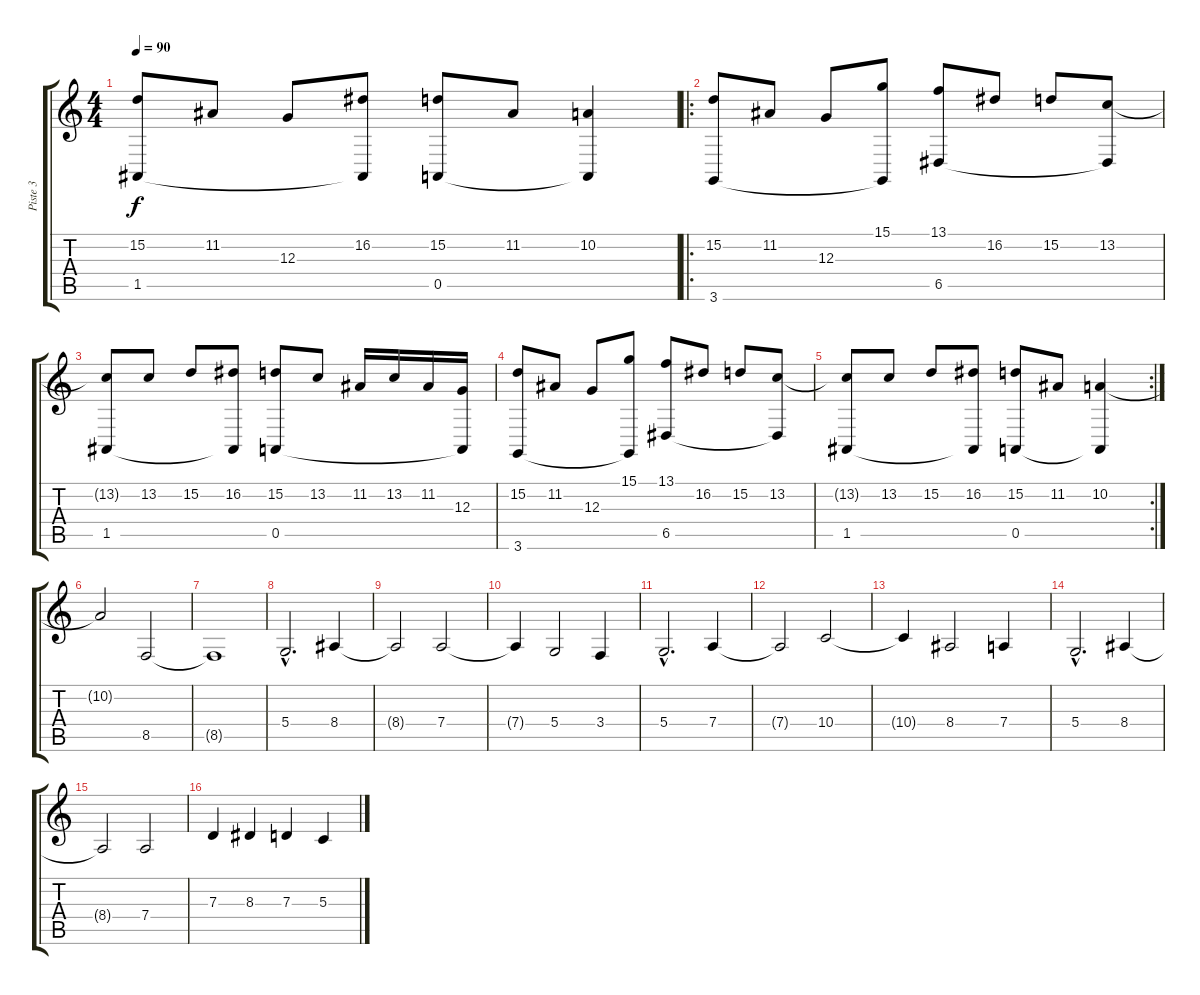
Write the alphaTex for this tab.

\track ("Piste 3" "Piste 3") {instrument pad5bowed}
\staff {score tabs}
\tuning (E4 B3 G3 D3 A2 E2) {hide}
\ts (4 4)
\tempo 90
\clef g2
\ks c
(15.2 1.5).8{dy f} 11.2.8 12.3.8 (16.2 1.5{t}).8 (15.2 0.5).8 11.2.8 (10.2 0.5{t}).4 |
\ro
(15.2 3.6).8{volume 11} 11.2.8 12.3.8 (15.1 3.6{t}).8 (13.1 6.5).8 16.2.8 15.2.8 (13.2 6.5{t}).8 |
(13.2{t} 1.5).8 13.2.8 15.2.8 (16.2 1.5{t}).8 (15.2 0.5).8 13.2.8 11.2.16 13.2.16 11.2.16 (12.3 0.5{t}).16 |
(15.2 3.6).8{volume 11} 11.2.8 12.3.8 (15.1 3.6{t}).8 (13.1 6.5).8 16.2.8 15.2.8 (13.2 6.5{t}).8 |
\rc 2
(13.2{t} 1.5).8 13.2.8 15.2.8 (16.2 1.5{t}).8 (15.2 0.5).8 11.2.8 (10.2 0.5{t}).4 |
10.2{t}.2 8.5.2 |
8.5{t}.1 |
5.4{hac}.2{d volume 8 instrument pad4choir} 8.4.4 |
8.4{t}.2 7.4.2 |
7.4{t}.4 5.4.2 3.4.4 |
5.4{hac}.2{d} 7.4.4 |
7.4{t}.2 10.4.2 |
10.4{t}.4 8.4.2 7.4.4 |
5.4{hac}.2{d volume 8 instrument pad4choir} 8.4.4 |
8.4{t}.2 7.4.2 |
7.3.4 8.3.4 7.3.4 5.3.4
